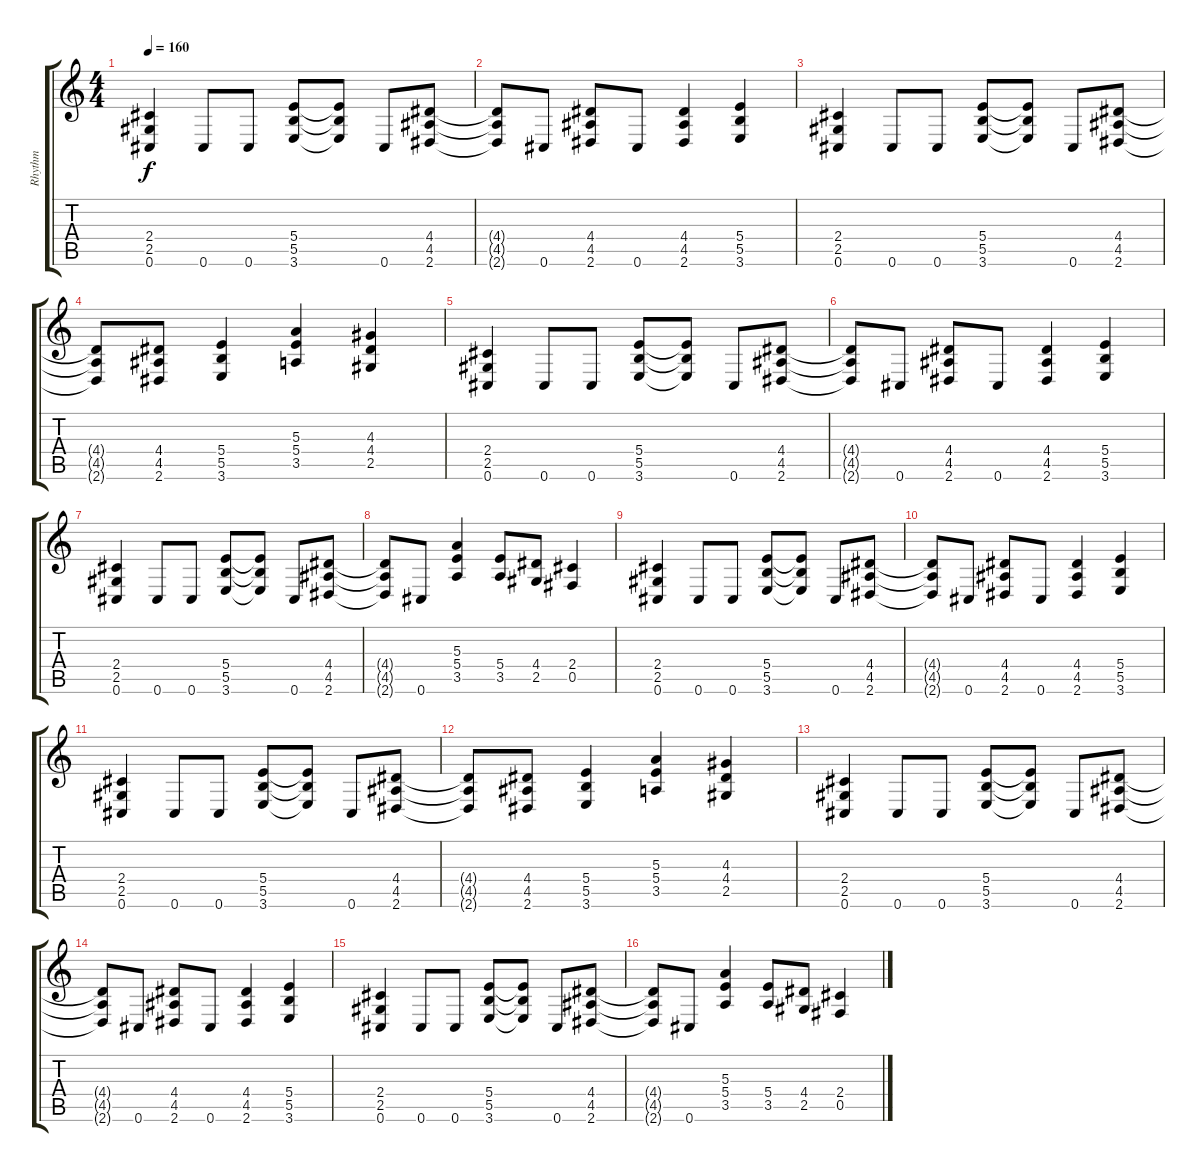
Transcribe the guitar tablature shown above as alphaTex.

\track ("Rhythm" "Rhythm") {instrument distortionguitar}
\staff {score tabs}
\tuning (Db4 Ab3 E3 B2 Gb2 Db2) {hide}
\ts (4 4)
\tempo 160
\clef g2
\ks c
(2.4 2.5 0.6).4{dy f} 0.6.8 0.6.8 (5.4 5.5 3.6).8 (5.4{t} 5.5{t} 3.6{t}).8 0.6.8 (4.4 4.5 2.6).8 |
(4.4{t} 4.5{t} 2.6{t}).8 0.6.8 (4.4 4.5 2.6).8 0.6.8 (4.4 4.5 2.6).4 (5.4 5.5 3.6).4 |
(2.4 2.5 0.6).4 0.6.8 0.6.8 (5.4 5.5 3.6).8 (5.4{t} 5.5{t} 3.6{t}).8 0.6.8 (4.4 4.5 2.6).8 |
(4.4{t} 4.5{t} 2.6{t}).8 (4.4 4.5 2.6).8 (5.4 5.5 3.6).4 (5.3 5.4 3.5).4 (4.3 4.4 2.5).4 |
(2.4 2.5 0.6).4 0.6.8 0.6.8 (5.4 5.5 3.6).8 (5.4{t} 5.5{t} 3.6{t}).8 0.6.8 (4.4 4.5 2.6).8 |
(4.4{t} 4.5{t} 2.6{t}).8 0.6.8 (4.4 4.5 2.6).8 0.6.8 (4.4 4.5 2.6).4 (5.4 5.5 3.6).4 |
(2.4 2.5 0.6).4 0.6.8 0.6.8 (5.4 5.5 3.6).8 (5.4{t} 5.5{t} 3.6{t}).8 0.6.8 (4.4 4.5 2.6).8 |
(4.4{t} 4.5{t} 2.6{t}).8 0.6.8 (5.3 5.4 3.5).4 (5.4 3.5).8 (4.4 2.5).8 (2.4 0.5).4 |
(2.4 2.5 0.6).4 0.6.8 0.6.8 (5.4 5.5 3.6).8 (5.4{t} 5.5{t} 3.6{t}).8 0.6.8 (4.4 4.5 2.6).8 |
(4.4{t} 4.5{t} 2.6{t}).8 0.6.8 (4.4 4.5 2.6).8 0.6.8 (4.4 4.5 2.6).4 (5.4 5.5 3.6).4 |
(2.4 2.5 0.6).4 0.6.8 0.6.8 (5.4 5.5 3.6).8 (5.4{t} 5.5{t} 3.6{t}).8 0.6.8 (4.4 4.5 2.6).8 |
(4.4{t} 4.5{t} 2.6{t}).8 (4.4 4.5 2.6).8 (5.4 5.5 3.6).4 (5.3 5.4 3.5).4 (4.3 4.4 2.5).4 |
(2.4 2.5 0.6).4 0.6.8 0.6.8 (5.4 5.5 3.6).8 (5.4{t} 5.5{t} 3.6{t}).8 0.6.8 (4.4 4.5 2.6).8 |
(4.4{t} 4.5{t} 2.6{t}).8 0.6.8 (4.4 4.5 2.6).8 0.6.8 (4.4 4.5 2.6).4 (5.4 5.5 3.6).4 |
(2.4 2.5 0.6).4 0.6.8 0.6.8 (5.4 5.5 3.6).8 (5.4{t} 5.5{t} 3.6{t}).8 0.6.8 (4.4 4.5 2.6).8 |
(4.4{t} 4.5{t} 2.6{t}).8 0.6.8 (5.3 5.4 3.5).4 (5.4 3.5).8 (4.4 2.5).8 (2.4 0.5).4
